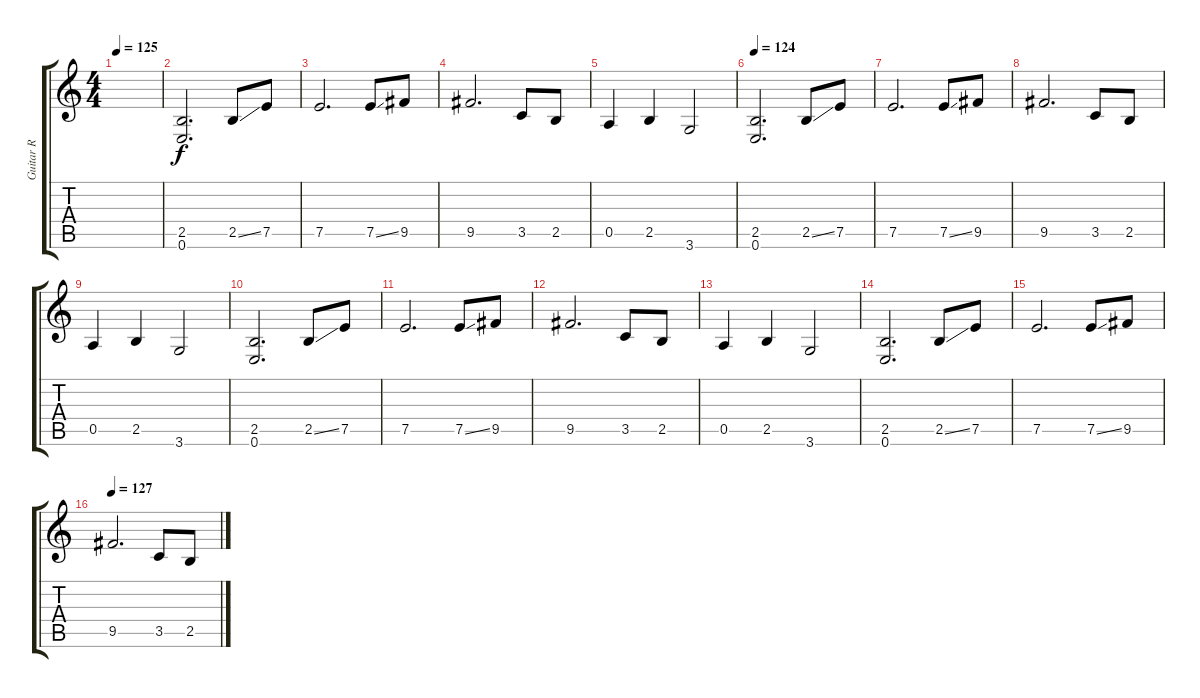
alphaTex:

\track ("Guitar R" "Guitar R") {instrument distortionguitar}
\staff {score tabs}
\tuning (E4 B3 G3 D3 A2 E2) {hide}
\ts (4 4)
\tempo 125
\clef g2
\ks c
|
(2.5 0.6).2{d} 2.5{ss}.8 7.5.8 |
7.5.2{d} 7.5{ss}.8 9.5.8 |
9.5.2{d} 3.5.8 2.5.8 |
0.5.4 2.5.4 3.6.2 |
\tempo 124
(2.5 0.6).2{d} 2.5{ss}.8 7.5.8 |
7.5.2{d} 7.5{ss}.8 9.5.8 |
9.5.2{d} 3.5.8 2.5.8 |
0.5.4 2.5.4 3.6.2 |
(2.5 0.6).2{d} 2.5{ss}.8 7.5.8 |
7.5.2{d} 7.5{ss}.8 9.5.8 |
9.5.2{d} 3.5.8 2.5.8 |
0.5.4 2.5.4 3.6.2 |
(2.5 0.6).2{d} 2.5{ss}.8 7.5.8 |
7.5.2{d} 7.5{ss}.8 9.5.8 |
\tempo 127
9.5.2{d} 3.5.8 2.5.8
